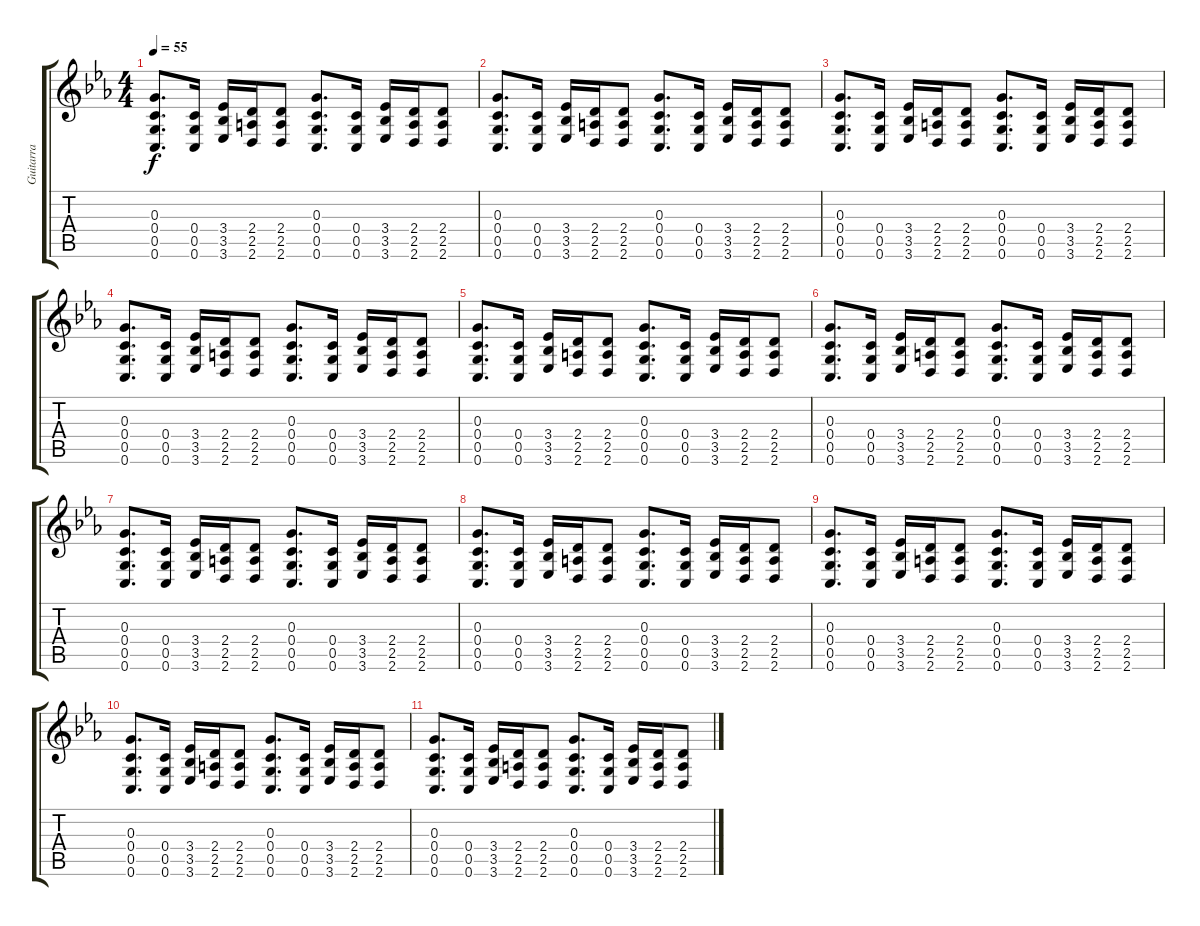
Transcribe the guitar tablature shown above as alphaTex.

\track ("Guitarra" "Guitarra") {instrument distortionguitar}
\staff {score tabs}
\tuning (E4 C4 G3 C3 G2 C2) {hide}
\ts (4 4)
\tempo 55
\clef g2
\ks cminor
(0.3 0.4 0.5 0.6).8{d dy f} (0.4 0.5 0.6).16 (3.4 3.5 3.6).16 (2.4 2.5 2.6).16 (2.4 2.5 2.6).8 (0.3 0.4 0.5 0.6).8{d} (0.4 0.5 0.6).16 (3.4 3.5 3.6).16 (2.4 2.5 2.6).16 (2.4 2.5 2.6).8 |
(0.3 0.4 0.5 0.6).8{d} (0.4 0.5 0.6).16 (3.4 3.5 3.6).16 (2.4 2.5 2.6).16 (2.4 2.5 2.6).8 (0.3 0.4 0.5 0.6).8{d} (0.4 0.5 0.6).16 (3.4 3.5 3.6).16 (2.4 2.5 2.6).16 (2.4 2.5 2.6).8 |
(0.3 0.4 0.5 0.6).8{d} (0.4 0.5 0.6).16 (3.4 3.5 3.6).16 (2.4 2.5 2.6).16 (2.4 2.5 2.6).8 (0.3 0.4 0.5 0.6).8{d} (0.4 0.5 0.6).16 (3.4 3.5 3.6).16 (2.4 2.5 2.6).16 (2.4 2.5 2.6).8 |
(0.3 0.4 0.5 0.6).8{d} (0.4 0.5 0.6).16 (3.4 3.5 3.6).16 (2.4 2.5 2.6).16 (2.4 2.5 2.6).8 (0.3 0.4 0.5 0.6).8{d} (0.4 0.5 0.6).16 (3.4 3.5 3.6).16 (2.4 2.5 2.6).16 (2.4 2.5 2.6).8 |
(0.3 0.4 0.5 0.6).8{d} (0.4 0.5 0.6).16 (3.4 3.5 3.6).16 (2.4 2.5 2.6).16 (2.4 2.5 2.6).8 (0.3 0.4 0.5 0.6).8{d} (0.4 0.5 0.6).16 (3.4 3.5 3.6).16 (2.4 2.5 2.6).16 (2.4 2.5 2.6).8 |
(0.3 0.4 0.5 0.6).8{d} (0.4 0.5 0.6).16 (3.4 3.5 3.6).16 (2.4 2.5 2.6).16 (2.4 2.5 2.6).8 (0.3 0.4 0.5 0.6).8{d} (0.4 0.5 0.6).16 (3.4 3.5 3.6).16 (2.4 2.5 2.6).16 (2.4 2.5 2.6).8 |
(0.3 0.4 0.5 0.6).8{d} (0.4 0.5 0.6).16 (3.4 3.5 3.6).16 (2.4 2.5 2.6).16 (2.4 2.5 2.6).8 (0.3 0.4 0.5 0.6).8{d} (0.4 0.5 0.6).16 (3.4 3.5 3.6).16 (2.4 2.5 2.6).16 (2.4 2.5 2.6).8 |
(0.3 0.4 0.5 0.6).8{d} (0.4 0.5 0.6).16 (3.4 3.5 3.6).16 (2.4 2.5 2.6).16 (2.4 2.5 2.6).8 (0.3 0.4 0.5 0.6).8{d} (0.4 0.5 0.6).16 (3.4 3.5 3.6).16 (2.4 2.5 2.6).16 (2.4 2.5 2.6).8 |
(0.3 0.4 0.5 0.6).8{d} (0.4 0.5 0.6).16 (3.4 3.5 3.6).16 (2.4 2.5 2.6).16 (2.4 2.5 2.6).8 (0.3 0.4 0.5 0.6).8{d} (0.4 0.5 0.6).16 (3.4 3.5 3.6).16 (2.4 2.5 2.6).16 (2.4 2.5 2.6).8 |
(0.3 0.4 0.5 0.6).8{d} (0.4 0.5 0.6).16 (3.4 3.5 3.6).16 (2.4 2.5 2.6).16 (2.4 2.5 2.6).8 (0.3 0.4 0.5 0.6).8{d} (0.4 0.5 0.6).16 (3.4 3.5 3.6).16 (2.4 2.5 2.6).16 (2.4 2.5 2.6).8 |
(0.3 0.4 0.5 0.6).8{d} (0.4 0.5 0.6).16 (3.4 3.5 3.6).16 (2.4 2.5 2.6).16 (2.4 2.5 2.6).8 (0.3 0.4 0.5 0.6).8{d} (0.4 0.5 0.6).16 (3.4 3.5 3.6).16 (2.4 2.5 2.6).16 (2.4 2.5 2.6).8
